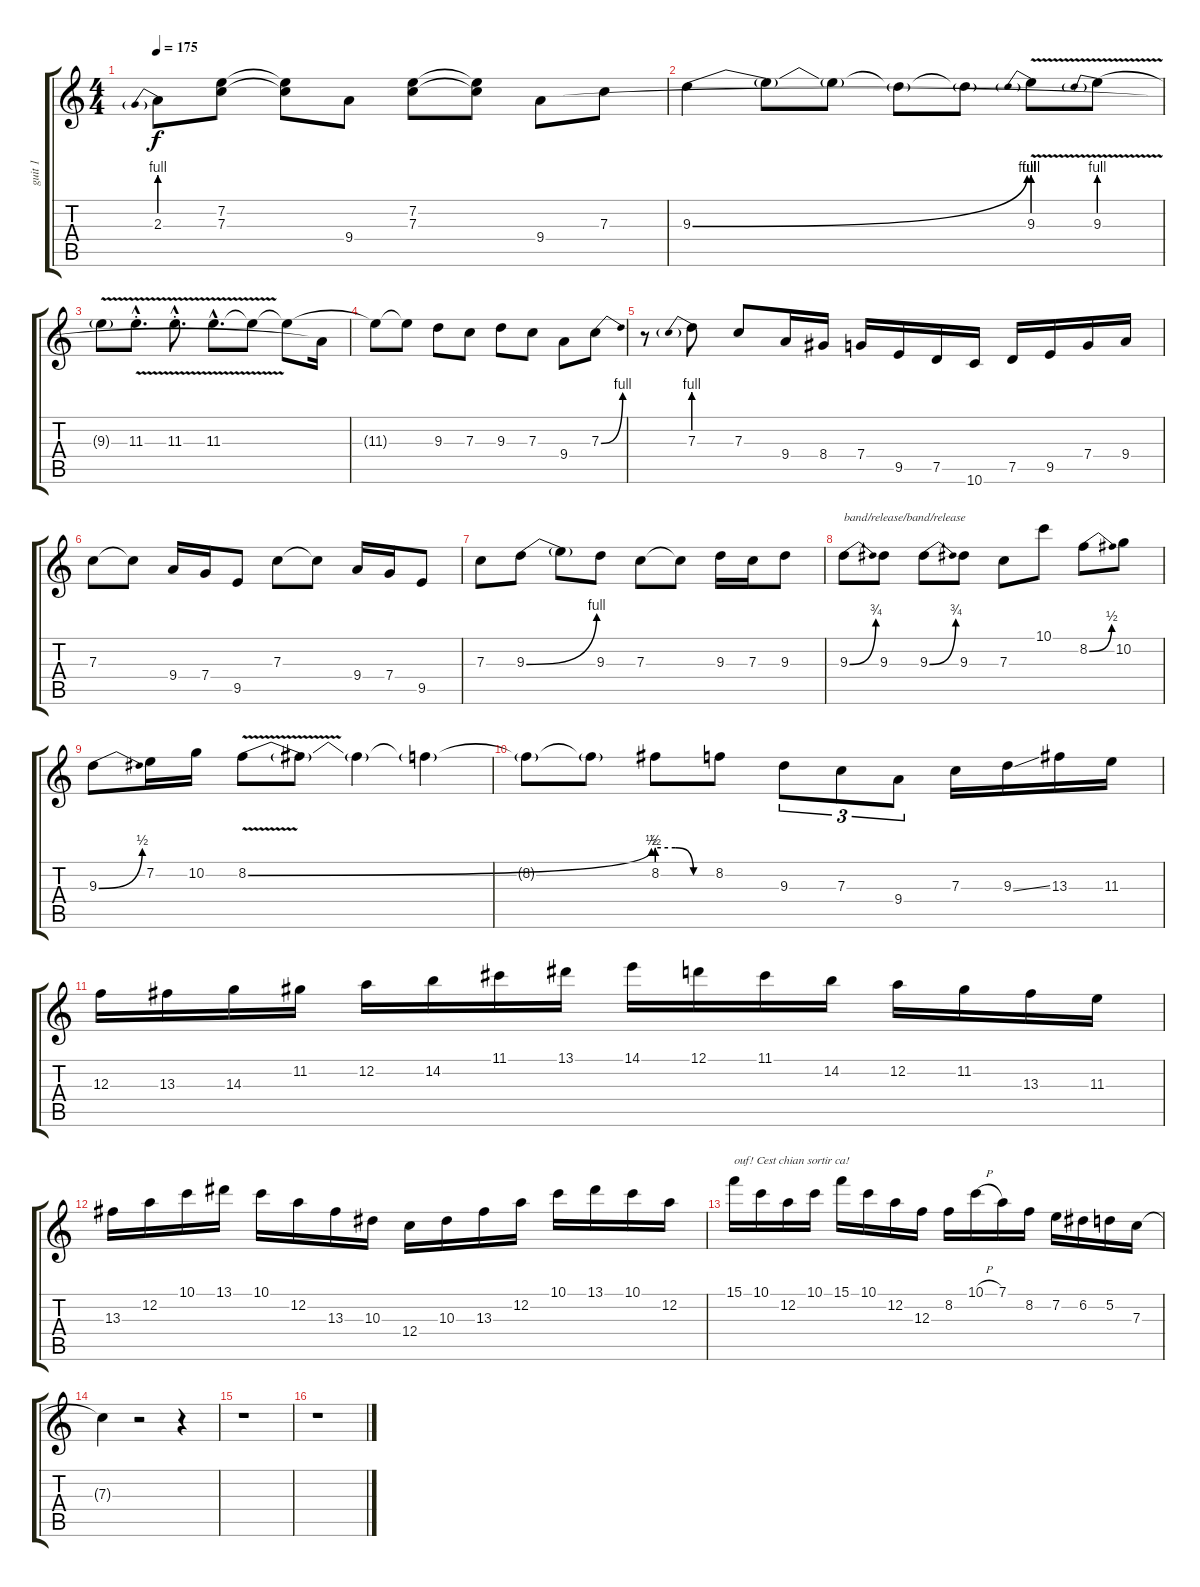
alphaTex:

\track ("guit 1" "guit 1") {instrument overdrivenguitar}
\staff {score tabs}
\tuning (D4 A3 F3 C3 G2 D2) {hide}
\ts (4 4)
\tempo 175
\clef g2
\ks c
2.3{be (prebend 0 4 60 4)}.8{dy f} (7.2 7.3).8 (7.2{t} 7.3{t}).8 9.4.8 (7.2 7.3).8 (7.2{t} 7.3{t}).8 9.4.8 7.3.8 |
9.3{be (bend 0 0 60 4)}.4 9.3{t}.8 9.3{t}.8 9.3{t}.8 9.3{t}.8 9.3{be (prebend 0 4 60 4) v}.8 9.3{be (prebend 0 4 60 4) v}.8 |
9.3{t}.8 11.3{v hac st}.8{d} 11.3{v hac st}.8{d} 11.3{v hac}.8{d} 11.3{t}.8 11.3{t}.8 9.4{t}.16 |
11.3{t}.8 11.3{t}.8 9.3.8 7.3.8 9.3.8 7.3.8 9.4.8 7.3{be (bend 0 0 60 4)}.8 |
r.8 7.3{be (prebend 0 4 60 4)}.8 7.3.8 9.4.16 8.4.16 7.4.16 9.5.16 7.5.16 10.6.16 7.5.16 9.5.16 7.4.16 9.4.16 |
7.3.8 7.3{t}.8 9.4.16 7.4.16 9.5.8 7.3.8 7.3{t}.8 9.4.16 7.4.16 9.5.8 |
7.3.8 9.3{be (bend 0 0 60 4)}.8 9.3{t}.8 9.3.8 7.3.8 7.3{t}.8 9.3.16 7.3.16 9.3.8 |
9.3{be (bend 0 0 60 3)}.8{txt "band/release/band/release"} 9.3.8 9.3{be (bend 0 0 60 3)}.8 9.3.8 7.3.8 10.1.8 8.2{be (bend 0 0 60 2)}.8 10.2.8 |
9.3{be (bend 0 0 60 2)}.8 7.2.16 10.2.16 8.2{be (bend 0 0 60 2) v}.8 8.2{t}.8 8.2{t}.4 8.2{t}.4 |
8.2{t}.8 8.2{t}.8 8.2{be (custom 0 2 20 2 40 0 60 0)}.8 8.2.8 9.3.8{tu (3 2)} 7.3.8{tu (3 2)} 9.4.8{tu (3 2)} 7.3.16 9.3{ss}.16 13.3.16 11.3.16 |
12.3.16 13.3.16 14.3.16 11.2.16 12.2.16 14.2.16 11.1.16 13.1.16 14.1.16 12.1.16 11.1.16 14.2.16 12.2.16 11.2.16 13.3.16 11.3.16 |
13.3.16 12.2.16 10.1.16 13.1.16 10.1.16 12.2.16 13.3.16 10.3.16 12.4.16 10.3.16 13.3.16 12.2.16 10.1.16 13.1.16 10.1.16 12.2.16 |
15.1.16{txt "ouf! Cest chian sortir ca!"} 10.1.16 12.2.16 10.1.16 15.1.16 10.1.16 12.2.16 12.3.16 8.2.16 10.1{h}.16 7.1.16 8.2.16 7.2.16 6.2.16 5.2.16 7.3.16 |
7.3{t}.4 r.2 r.4 |
r.1 |
r.1
